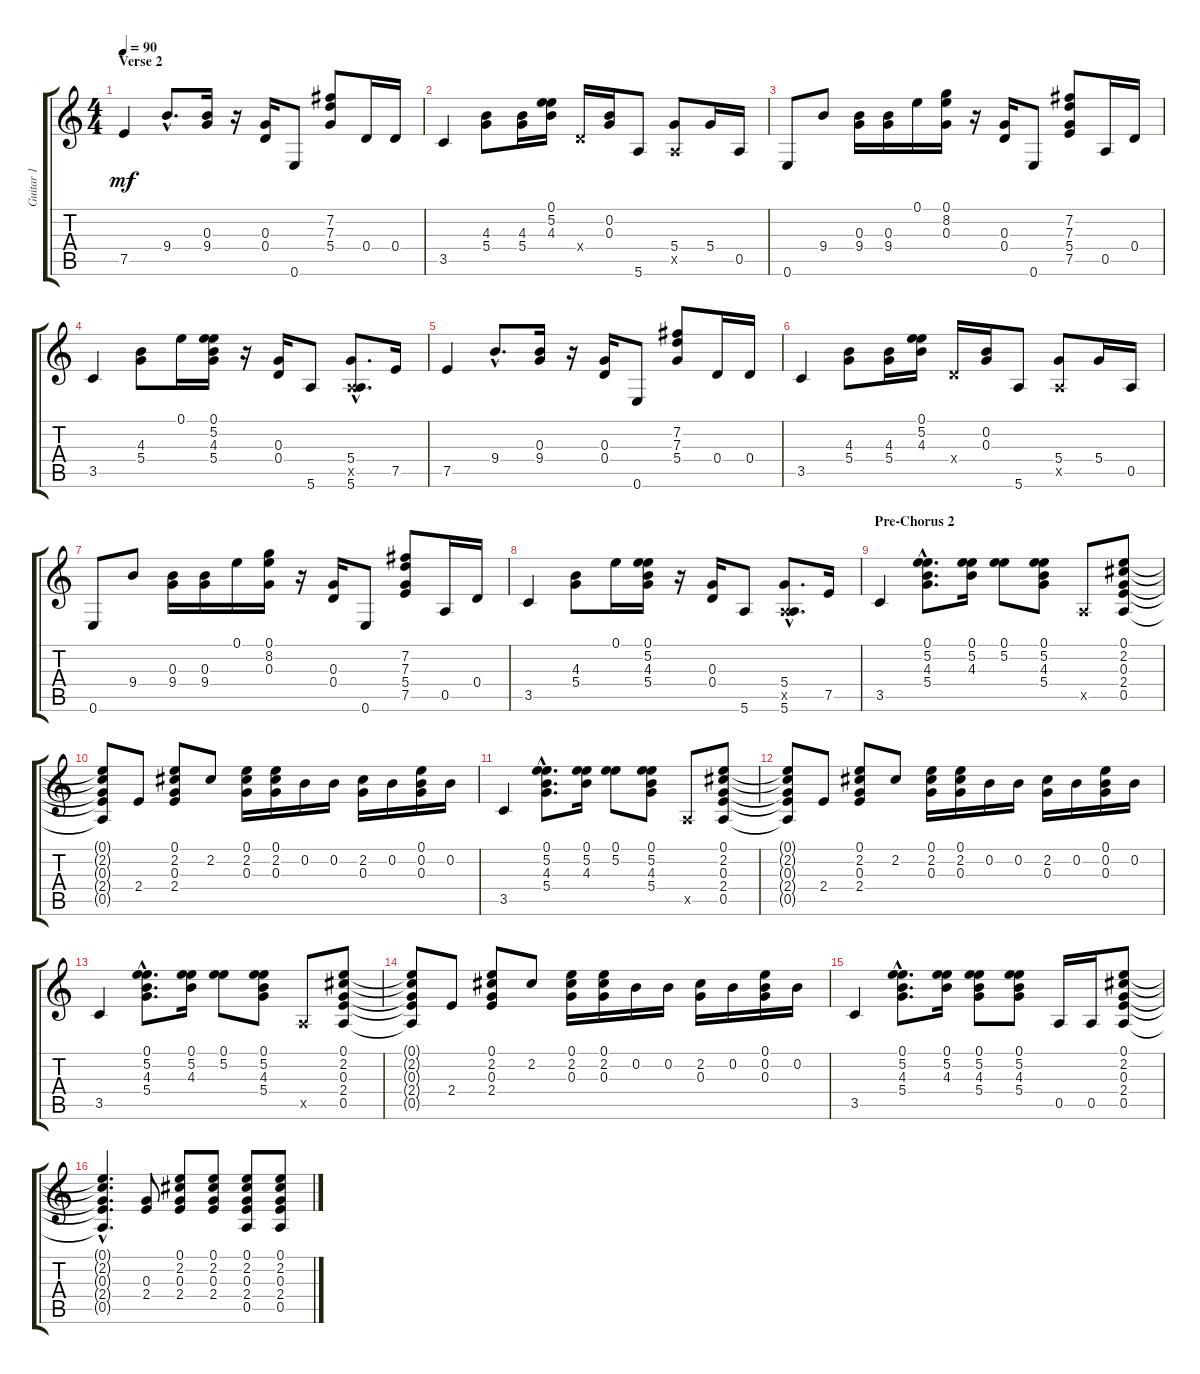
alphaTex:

\track ("Guitar 1" "Guitar 1") {instrument acousticguitarsteel}
\staff {score tabs}
\tuning (E4 B3 G3 D3 A2 E2) {hide}
\ts (4 4)
\section ("" "Verse 2")
\tempo 90
\clef g2
\ks c
7.5.4{dy mf} 9.4{hac}.8{d} (0.3 9.4).16 r.16 (0.3 0.4).16 0.6.8 (7.2 7.3 5.4).8 0.4.16 0.4.16 |
3.5.4 (4.3 5.4).8 (4.3 5.4).16 (0.1 5.2 4.3).16 0.4{x}.16 (0.2 0.3).16 5.6.8 (5.4 0.5{x}).8 5.4.16 0.5.16 |
0.6.8 9.4.8 (0.3 9.4).16 (0.3 9.4).16 0.1.16 (0.1 8.2 0.3).16 r.16 (0.3 0.4).16 0.6.8 (7.2 7.3 5.4 7.5).8 0.5.16 0.4.16 |
3.5.4 (4.3 5.4).8 0.1.16 (0.1 5.2 4.3 5.4).16 r.16 (0.3 0.4).16 5.6.8 (5.4{hac} 0.5{hac x} 5.6{hac}).8{d} 7.5.16 |
7.5.4 9.4{hac}.8{d} (0.3 9.4).16 r.16 (0.3 0.4).16 0.6.8 (7.2 7.3 5.4).8 0.4.16 0.4.16 |
3.5.4 (4.3 5.4).8 (4.3 5.4).16 (0.1 5.2 4.3).16 0.4{x}.16 (0.2 0.3).16 5.6.8 (5.4 0.5{x}).8 5.4.16 0.5.16 |
0.6.8 9.4.8 (0.3 9.4).16 (0.3 9.4).16 0.1.16 (0.1 8.2 0.3).16 r.16 (0.3 0.4).16 0.6.8 (7.2 7.3 5.4 7.5).8 0.5.16 0.4.16 |
3.5.4 (4.3 5.4).8 0.1.16 (0.1 5.2 4.3 5.4).16 r.16 (0.3 0.4).16 5.6.8 (5.4{hac} 0.5{hac x} 5.6{hac}).8{d} 7.5.16 |
\section ("" "Pre-Chorus 2")
3.5.4 (0.1{hac} 5.2{hac} 4.3{hac} 5.4{hac}).8{d} (0.1 5.2 4.3).16 (0.1 5.2).8 (0.1 5.2 4.3 5.4).8 0.5{x}.8 (0.1 2.2 0.3 2.4 0.5).8 |
(0.1{t} 2.2{t} 0.3{t} 2.4{t} 0.5{t}).8 2.4.8 (0.1 2.2 0.3 2.4).8 2.2.8 (0.1 2.2 0.3).16 (0.1 2.2 0.3).16 0.2.16 0.2.16 (2.2 0.3).16 0.2.16 (0.1 0.2 0.3).16 0.2.16 |
3.5.4 (0.1{hac} 5.2{hac} 4.3{hac} 5.4{hac}).8{d} (0.1 5.2 4.3).16 (0.1 5.2).8 (0.1 5.2 4.3 5.4).8 0.5{x}.8 (0.1 2.2 0.3 2.4 0.5).8 |
(0.1{t} 2.2{t} 0.3{t} 2.4{t} 0.5{t}).8 2.4.8 (0.1 2.2 0.3 2.4).8 2.2.8 (0.1 2.2 0.3).16 (0.1 2.2 0.3).16 0.2.16 0.2.16 (2.2 0.3).16 0.2.16 (0.1 0.2 0.3).16 0.2.16 |
3.5.4 (0.1{hac} 5.2{hac} 4.3{hac} 5.4{hac}).8{d} (0.1 5.2 4.3).16 (0.1 5.2).8 (0.1 5.2 4.3 5.4).8 0.5{x}.8 (0.1 2.2 0.3 2.4 0.5).8 |
(0.1{t} 2.2{t} 0.3{t} 2.4{t} 0.5{t}).8 2.4.8 (0.1 2.2 0.3 2.4).8 2.2.8 (0.1 2.2 0.3).16 (0.1 2.2 0.3).16 0.2.16 0.2.16 (2.2 0.3).16 0.2.16 (0.1 0.2 0.3).16 0.2.16 |
3.5.4 (0.1{hac} 5.2{hac} 4.3{hac} 5.4{hac}).8{d} (0.1 5.2 4.3).16 (0.1 5.2 4.3 5.4).8 (0.1 5.2 4.3 5.4).8 0.5.16 0.5.16 (0.1 2.2 0.3 2.4 0.5).8 |
(0.1{hac t} 2.2{hac t} 0.3{hac t} 2.4{hac t} 0.5{hac t}).4{d} (0.3 2.4).8 (0.1 2.2 0.3 2.4).8 (0.1 2.2 0.3 2.4).8 (0.1 2.2 0.3 2.4 0.5).8 (0.1 2.2 0.3 2.4 0.5).8
